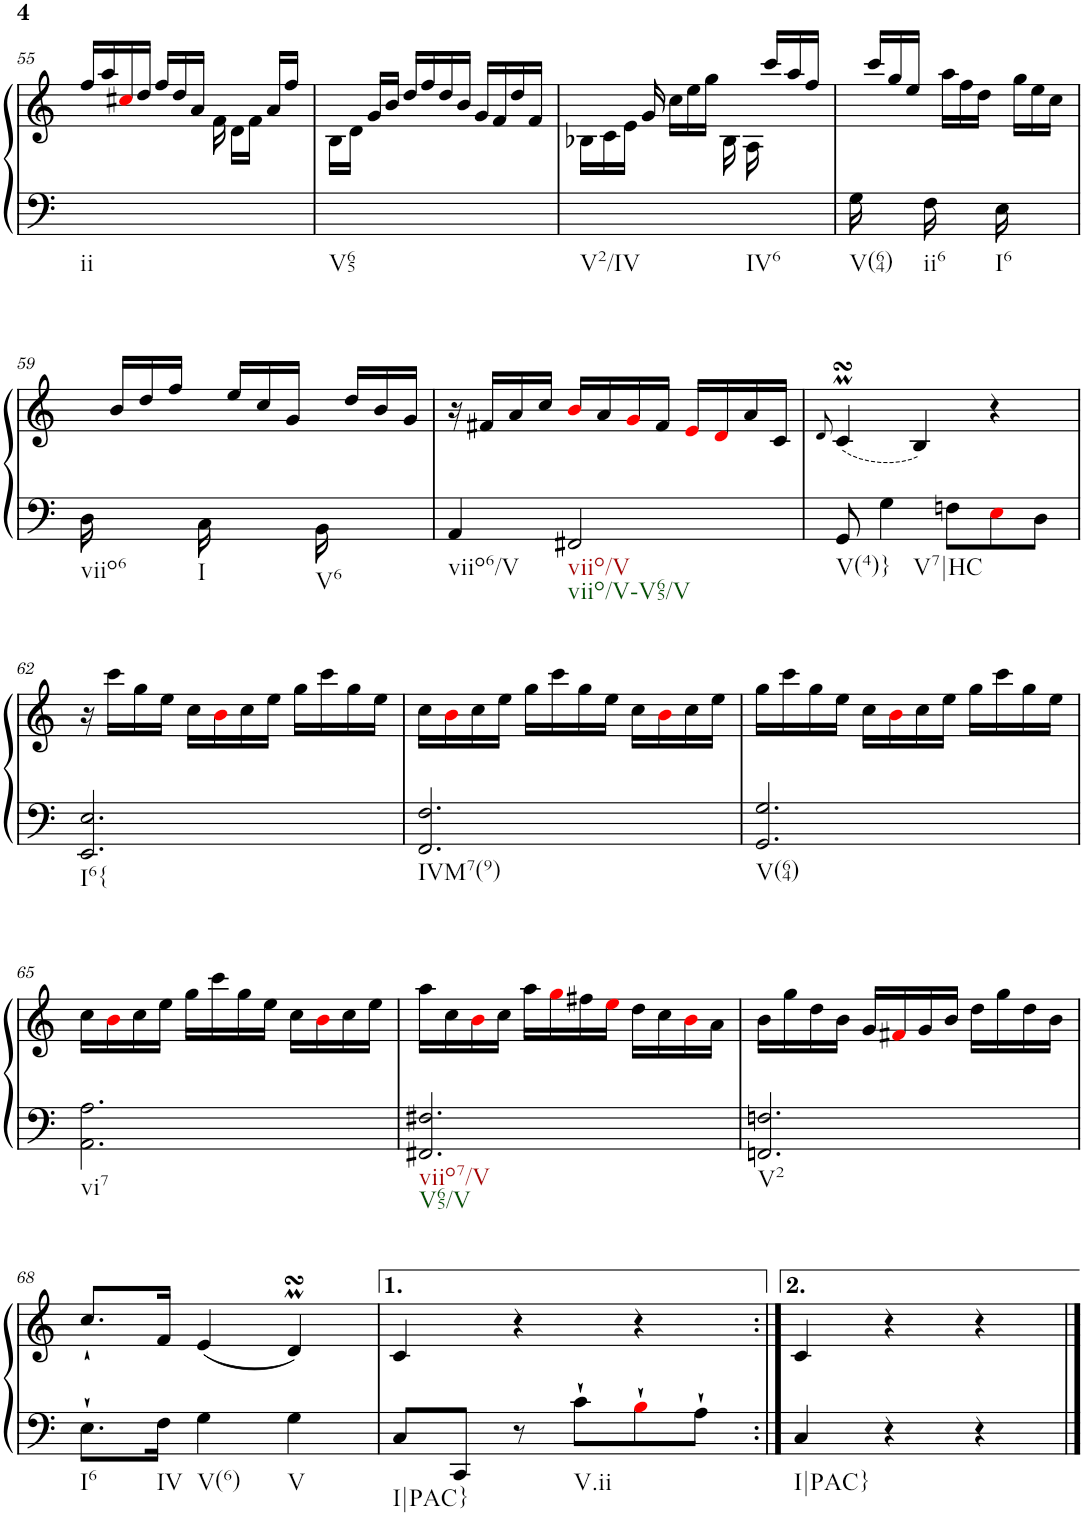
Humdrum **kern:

**kern	**kern
*part1	*part1
*staff2	*staff1
*I"Harpsichord	*
*I'Hch.	*
!!LO:PB:g=z
*clefF4	*clefG2
*k[]	*k[]
*M3/4	*M3/4
=55	=55
!LO:TX:b:t=ii	!
2.ryy	16ff/LL
.	16aa/
.	16cc#Xi/
.	16dd/JJ
.	16ff/LL
.	16dd/
.	16a/JJ
.	16f\
.	16d\LL
.	16f\JJ
.	16a/LL
.	16ff/JJ
=56	=56
!LO:TX:b:t=V65	!
2.ryy	16B\LL
.	16d\JJ
.	16g/LL
.	16b/JJ
.	16dd/LL
.	16ff/
.	16dd/
.	16b/JJ
.	16g/LL
.	16f/
.	16dd/
.	16f/JJ
=57	=57
!LO:TX:b:t=V2/IV	!
!LO:TX:b:t=IV6	!
2.ryy	16B-X\LL
.	16c\
.	16e\JJ
.	16g/
.	16cc\LL
.	16ee\
.	16gg\JJ
.	16B-\
.	16A\
.	16ccc/LL
.	16aa/
.	16ff/JJ
=58	=58
*^	*
!LO:TX:b:t=V(64)	!	!
!LO:TX:b:t=ii6	!	!
!LO:TX:b:t=I6	!	!
16G\	2.ryy	16ryy
8.ryy	.	16ccc/LL
.	.	16gg/
.	.	16ee/JJ
16F\	.	16ryy
8.ryy	.	16aa\LL
.	.	16ff\
.	.	16dd\JJ
16E\	.	16ryy
8.ryy	.	16gg\LL
.	.	16ee\
.	.	16cc\JJ
!!LO:LB:g=z
=59	=59	=59
!LO:TX:b:t=viio6	!	!
!LO:TX:b:t=I	!	!
!LO:TX:b:t=V6	!	!
16D\	2.ryy	16ryy
8.ryy	.	16b/LL
.	.	16dd/
.	.	16ff/JJ
16C\	.	16ryy
8.ryy	.	16ee/LL
.	.	16cc/
.	.	16g/JJ
16BB\	.	16ryy
8.ryy	.	16dd/LL
.	.	16b/
.	.	16g/JJ
*v	*v	*
=60	=60
!LO:TX:b:t=viio6/V	!
4AA/	16r
.	16f#X/LL
.	16a/
.	16cc/JJ
!LO:TX:b:t=viio/V	!
!LO:TX:b:t=viio/V-V65/V	!
2FF#X/	16bi/LL
.	16a/
.	16gi/
.	16f#/JJ
.	16ei/LL
.	16di/
.	16a/
.	16c/JJ
=61	=61
.	8qd/
!LO:TX:b:t=V(4)}	!
8GG/	(<4cMsSSs/
!LO:TX:b:t=V7|HC	!
4G\	.
.	4B/)
8Fn\L	.
8Ei\	4r
8D\J	.
!!LO:LB:g=z
=62	=62
!LO:TX:b:t=I6{	!
2.EE/ 2.E/	16r
.	16ccc\LL
.	16gg\
.	16ee\JJ
.	16cc\LL
.	16bi\
.	16cc\
.	16ee\JJ
.	16gg\LL
.	16ccc\
.	16gg\
.	16ee\JJ
=63	=63
!LO:TX:b:t=IVM7(9)	!
2.FF/ 2.F/	16cc\LL
.	16bi\
.	16cc\
.	16ee\JJ
.	16gg\LL
.	16ccc\
.	16gg\
.	16ee\JJ
.	16cc\LL
.	16bi\
.	16cc\
.	16ee\JJ
=64	=64
!LO:TX:b:t=V(64)	!
2.GG/ 2.G/	16gg\LL
.	16ccc\
.	16gg\
.	16ee\JJ
.	16cc\LL
.	16bi\
.	16cc\
.	16ee\JJ
.	16gg\LL
.	16ccc\
.	16gg\
.	16ee\JJ
!!LO:LB:g=z
=65	=65
!LO:TX:b:t=vi7	!
2.AA\ 2.A\	16cc\LL
.	16bi\
.	16cc\
.	16ee\JJ
.	16gg\LL
.	16ccc\
.	16gg\
.	16ee\JJ
.	16cc\LL
.	16bi\
.	16cc\
.	16ee\JJ
=66	=66
!LO:TX:b:t=viio7/V	!
!LO:TX:b:t=V65/V	!
2.FF#X/ 2.F#X/	16aa\LL
.	16cc\
.	16bi\
.	16cc\JJ
.	16aa\LL
.	16ggi\
.	16ff#X\
.	16eei\JJ
.	16dd\LL
.	16cc\
.	16bi\
.	16a\JJ
=67	=67
!LO:TX:b:t=V2	!
2.FFn/ 2.Fn/	16b\LL
.	16gg\
.	16dd\
.	16b\JJ
.	16g/LL
.	16f#Xi/
.	16g/
.	16b/JJ
.	16dd\LL
.	16gg\
.	16dd\
.	16b\JJ
!!LO:LB:g=z
=68	=68
!LO:TX:b:t=I6	!
8.E`\L	8.cc`/L
!LO:TX:b:t=IV	!
16F\Jk	16f/Jk
!LO:TX:b:t=V(6)	!
4G\	(<4e/
!LO:TX:b:t=V	!
4G\	4dMsSSS/)
=69	=69
!LO:TX:b:t=I|PAC}	!
8C/L	4c/
8CC/J	.
8r	4r
!LO:TX:b:t=V.ii	!
8c`\L	.
8B`i\	4r
8A`\J	.
=69X2:|!	=69X2:|!
!LO:TX:b:t=I|PAC}	!
4C/	4c/
4r	4r
4r	4r
==	==
*-	*-
